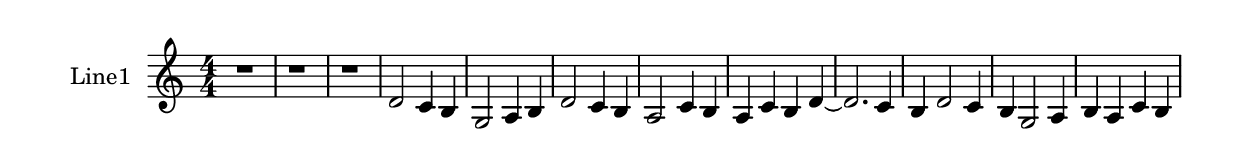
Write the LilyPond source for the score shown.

% 2016-09-03 12:15

\version "2.18.2"
\language "english"

\header {}

\layout {}

\paper {}

\score {
    \new Score <<
        \context Staff = "line1" {
            \set Staff.instrumentName = \markup { Line1 }
            \set Staff.shortInstrumentName = \markup { Line1 }
            {
                \numericTimeSignature
                \time 4/4
                \bar "||"
                \accidentalStyle modern-cautionary
                r1
                r1
                r1
                d'2
                c'4
                b4
                g2
                a4
                b4
                d'2
                c'4
                b4
                a2
                c'4
                b4
                a4
                c'4
                b4
                d'4 ~
                d'2.
                c'4
                b4
                d'2
                c'4
                b4
                g2
                a4
                b4
                a4
                c'4
                b4
            }
        }
    >>
}